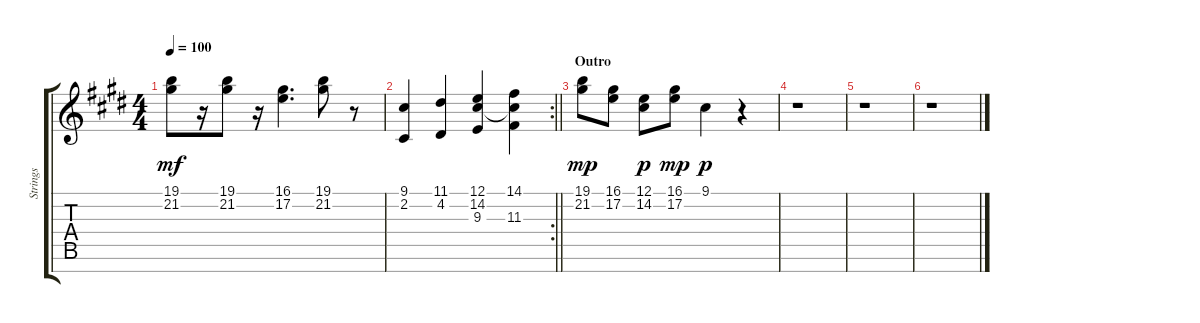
\track ("Strings" "Strings") {instrument stringensemble1}
\staff {score tabs}
\tuning (E4 B3 G3 D3 A2 E2 B1) {hide}
\ts (4 4)
\tempo 100
\clef g2
\ks e
(19.1 21.2).8{dy mf} r.16 (19.1 21.2).8 r.16 (16.1 17.2).4{d} (19.1 21.2).8 r.8 |
\rc 2
\barLineRight lightlight
(9.1 2.2).4 (11.1 4.2).4 (12.1 14.2 9.3).4 (14.1 14.2{t} 11.3).4 |
\section ("" "Outro")
(19.1 21.2).8{dy mp} (16.1 17.2).8 (12.1 14.2).8{dy p} (16.1 17.2).8{dy mp} 9.1.4{dy p} r.4 |
r.1 |
r.1 |
r.1
